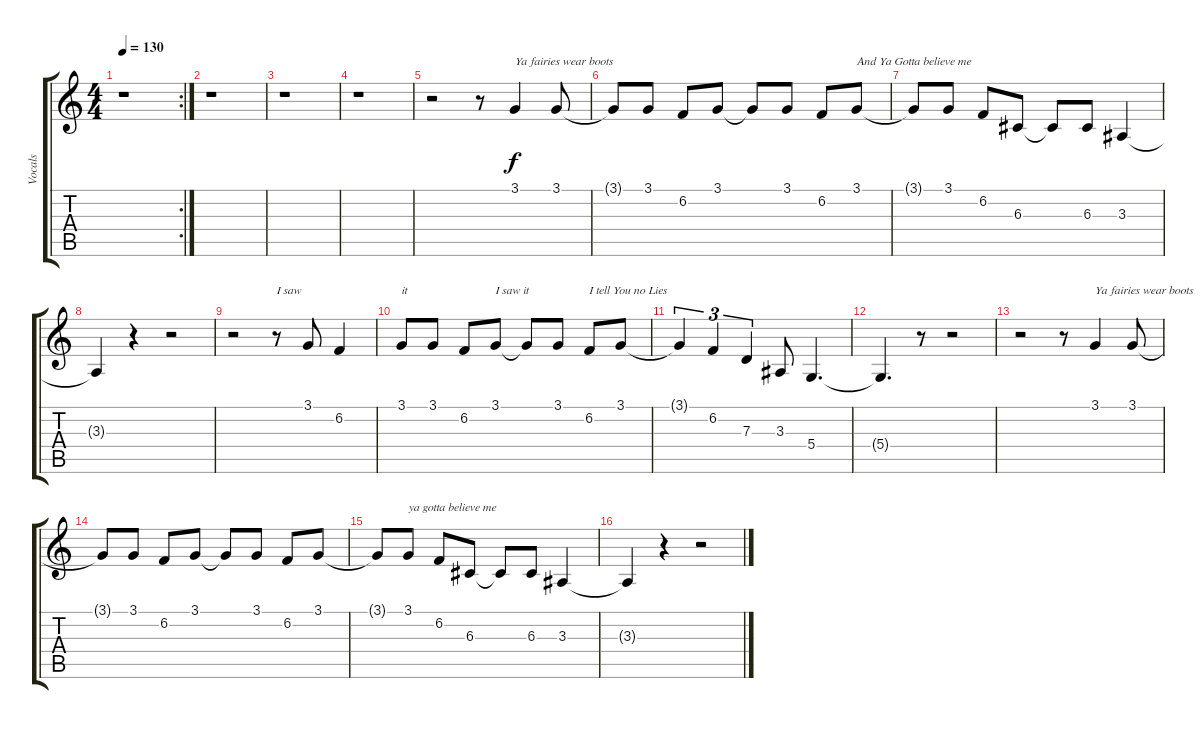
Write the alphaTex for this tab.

\track ("Vocals" "Vocals") {instrument tenorsax}
\staff {score tabs}
\tuning (E4 B3 G3 D3 A2 E2) {hide}
\rc 2
\ts (4 4)
\tempo 130
\clef g2
\ks c
r.1{dy f} |
r.1 |
r.1 |
r.1 |
r.2 r.8 3.1.4{txt "Ya fairies wear boots"} 3.1.8 |
3.1{t}.8 3.1.8 6.2.8 3.1.8 3.1{t}.8 3.1.8 6.2.8 3.1.8{txt "And Ya Gotta believe me"} |
3.1{t}.8 3.1.8 6.2.8 6.3.8 6.3{t}.8 6.3.8 3.3.4 |
3.3{t}.4 r.4 r.2 |
r.2 r.8{txt "I saw"} 3.1.8 6.2.4 |
3.1.8{txt "it"} 3.1.8 6.2.8 3.1.8{txt "I saw it"} 3.1{t}.8 3.1.8 6.2.8{txt "I tell You no Lies"} 3.1.8 |
3.1{t}.4{tu (3 2)} 6.2.4{tu (3 2)} 7.3.4{tu (3 2)} 3.3.8 5.4.4{d} |
5.4{t}.4{d} r.8 r.2 |
r.2 r.8 3.1.4{txt "Ya fairies wear boots "} 3.1.8 |
3.1{t}.8 3.1.8 6.2.8 3.1.8 3.1{t}.8 3.1.8 6.2.8 3.1.8 |
3.1{t}.8 3.1.8{txt "ya gotta believe me"} 6.2.8 6.3.8 6.3{t}.8 6.3.8 3.3.4 |
3.3{t}.4 r.4 r.2
